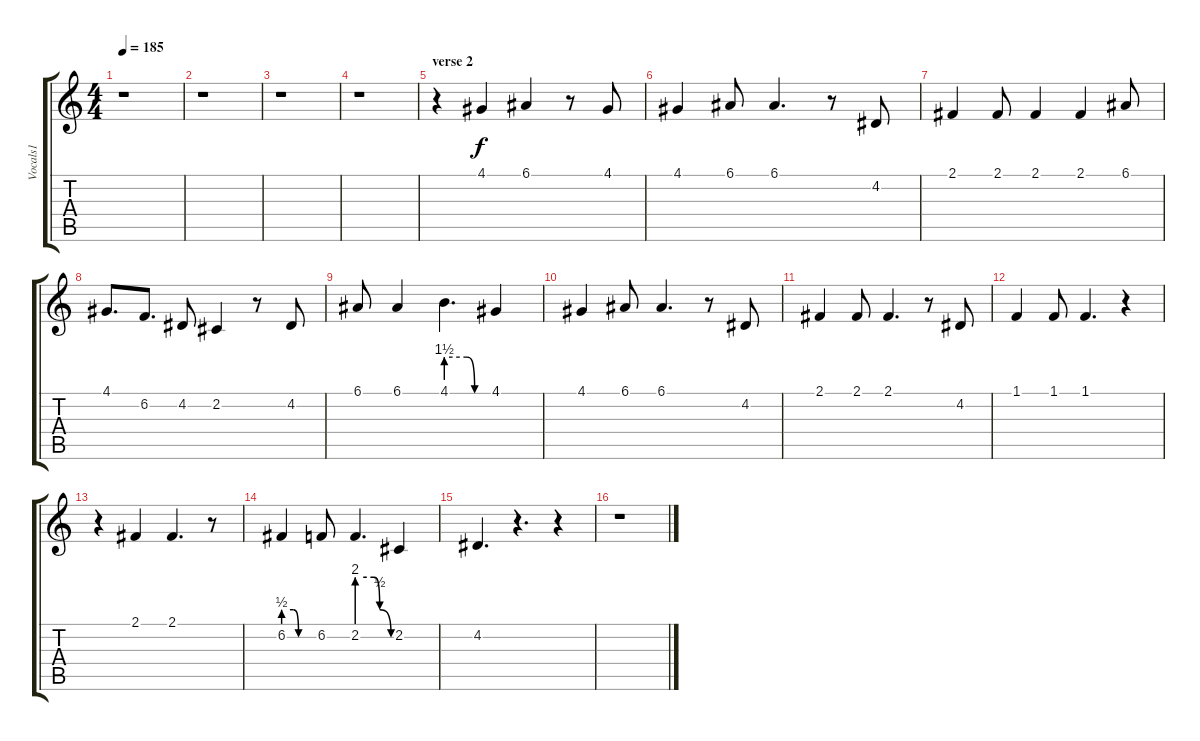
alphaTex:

\track ("Vocals1" "Vocals1") {instrument lead2sawtooth}
\staff {score tabs}
\tuning (E4 B3 G3 D3 A2 E2) {hide}
\ts (4 4)
\tempo 185
\clef g2
\ks c
r.1{dy f} |
r.1 |
r.1 |
r.1 |
\section ("" "verse 2")
r.4 4.1.4 6.1.4 r.8 4.1.8 |
4.1.4 6.1.8 6.1.4{d} r.8 4.2.8 |
2.1.4 2.1.8 2.1.4 2.1.4 6.1.8 |
4.1.8{d} 6.2.8{d} 4.2.8 2.2.4 r.8 4.2.8 |
6.1.8 6.1.4 4.1{be (custom 0 6 30 6 41 0 60 0)}.4{d} 4.1.4 |
4.1.4 6.1.8 6.1.4{d} r.8 4.2.8 |
2.1.4 2.1.8 2.1.4{d} r.8 4.2.8 |
1.1.4 1.1.8 1.1.4{d} r.4 |
\section ("" "")
r.4 2.1.4 2.1.4{d} r.8 |
6.2{be (custom 0 2 20 2 30 0 60 0)}.4 6.2.8 2.2{be (custom 0 8 30 8 40 2 60 0)}.4{d} 2.2.4 |
4.2.4{d} r.4{d} r.4 |
r.1
